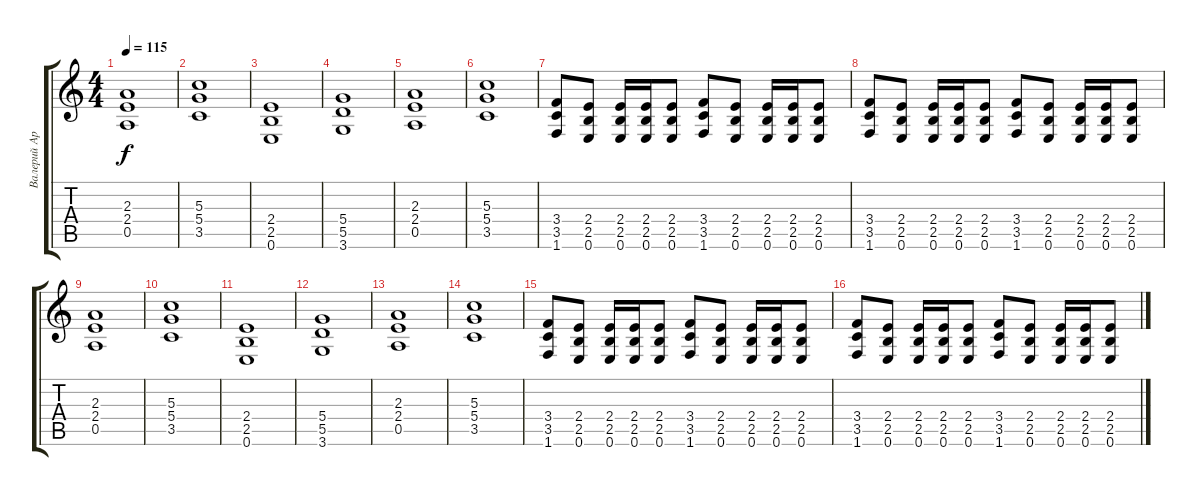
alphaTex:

\track ("Валерий Аркадин" "Валерий Ар") {instrument distortionguitar}
\staff {score tabs}
\tuning (E4 B3 G3 D3 A2 E2) {hide}
\ts (4 4)
\tempo 115
\clef g2
\ks c
(2.3 2.4 0.5).1{dy f} |
(5.3 5.4 3.5).1 |
(2.4 2.5 0.6).1 |
(5.4 5.5 3.6).1 |
(2.3 2.4 0.5).1 |
(5.3 5.4 3.5).1 |
(3.4 3.5 1.6).8 (2.4 2.5 0.6).8 (2.4 2.5 0.6).16 (2.4 2.5 0.6).16 (2.4 2.5 0.6).8 (3.4 3.5 1.6).8 (2.4 2.5 0.6).8 (2.4 2.5 0.6).16 (2.4 2.5 0.6).16 (2.4 2.5 0.6).8 |
(3.4 3.5 1.6).8 (2.4 2.5 0.6).8 (2.4 2.5 0.6).16 (2.4 2.5 0.6).16 (2.4 2.5 0.6).8 (3.4 3.5 1.6).8 (2.4 2.5 0.6).8 (2.4 2.5 0.6).16 (2.4 2.5 0.6).16 (2.4 2.5 0.6).8 |
(2.3 2.4 0.5).1 |
(5.3 5.4 3.5).1 |
(2.4 2.5 0.6).1 |
(5.4 5.5 3.6).1 |
(2.3 2.4 0.5).1 |
(5.3 5.4 3.5).1 |
(3.4 3.5 1.6).8 (2.4 2.5 0.6).8 (2.4 2.5 0.6).16 (2.4 2.5 0.6).16 (2.4 2.5 0.6).8 (3.4 3.5 1.6).8 (2.4 2.5 0.6).8 (2.4 2.5 0.6).16 (2.4 2.5 0.6).16 (2.4 2.5 0.6).8 |
(3.4 3.5 1.6).8 (2.4 2.5 0.6).8 (2.4 2.5 0.6).16 (2.4 2.5 0.6).16 (2.4 2.5 0.6).8 (3.4 3.5 1.6).8 (2.4 2.5 0.6).8 (2.4 2.5 0.6).16 (2.4 2.5 0.6).16 (2.4 2.5 0.6).8
